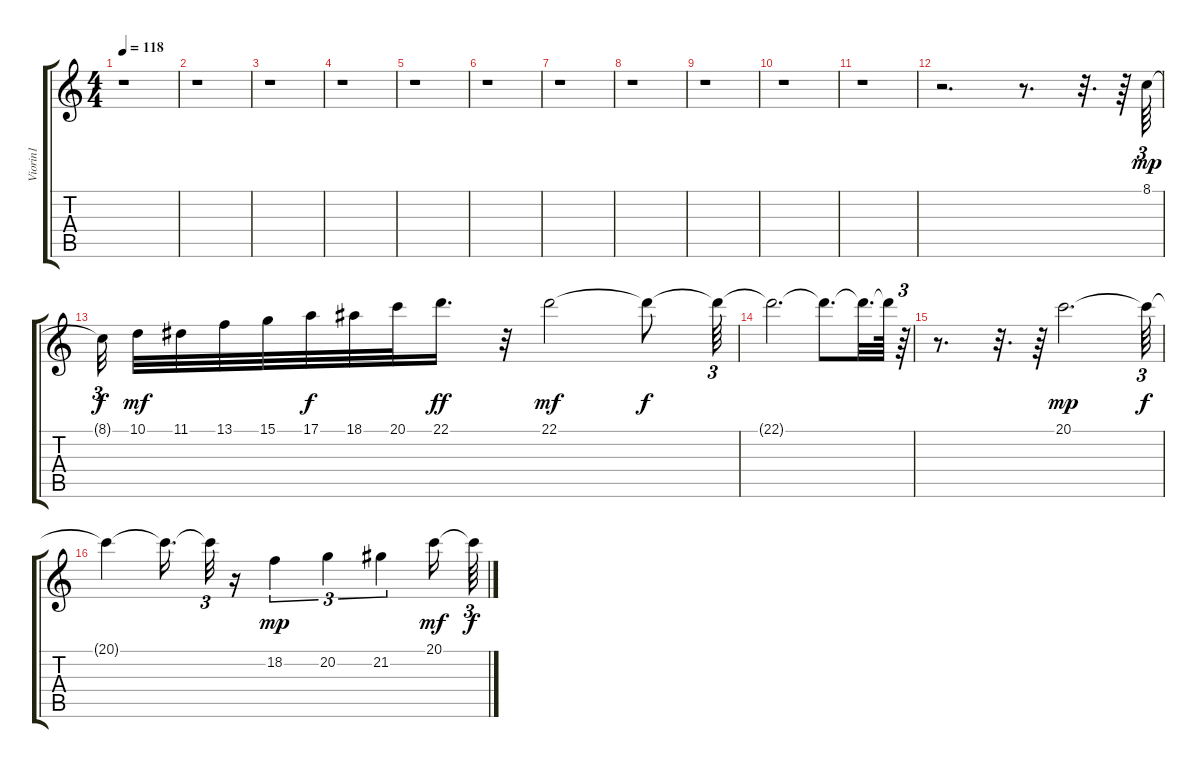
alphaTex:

\track ("Viorin1" "Viorin1") {instrument violin}
\staff {score tabs}
\tuning (E4 B3 G3 D3 A2 E2) {hide}
\ts (4 4)
\tempo 118
\clef g2
\ks c
r.1{dy f} |
r.1 |
r.1 |
r.1 |
r.1 |
r.1 |
r.1 |
r.1 |
r.1 |
r.1 |
r.1 |
r.2{d} r.8{d} r.32{d} r.64 8.1.64{tu (3 2) dy mp} |
8.1{t}.32{tu (3 2) dy f} 10.1.32{dy mf} 11.1.32 13.1.32 15.1.32 17.1.32{dy f} 18.1.32 20.1.32 22.1.16{d dy ff} r.32 22.1.2{dy mf} 22.1{t}.8{dy f} 22.1{t}.64{tu (3 2)} |
22.1{t}.2{d} 22.1{t}.8{d} 22.1{t}.32{d} 22.1{t}.64 r.64{tu (3 2)} |
r.8{d} r.32{d} r.64 20.1.2{d dy mp} 20.1{t}.64{tu (3 2) dy f} |
20.1{t}.4 20.1{t}.16{d} 20.1{t}.32{tu (3 2)} r.16 18.2.4{tu (3 2) dy mp} 20.2.4{tu (3 2)} 21.2.4{tu (3 2)} 20.1.16{dy mf} 20.1{t}.64{tu (3 2) dy f}
